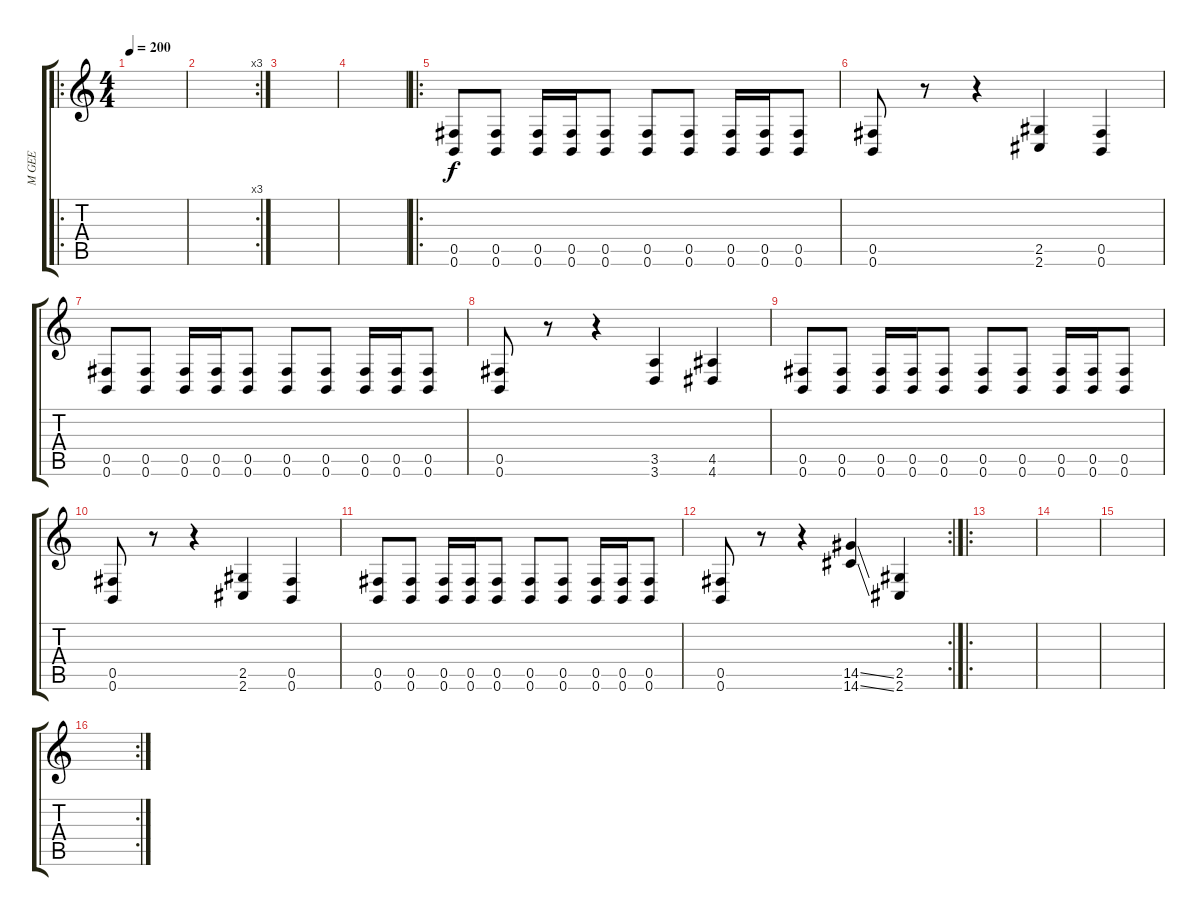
\track ("M GEE" "M GEE") {instrument distortionguitar}
\staff {score tabs}
\tuning (Db4 Ab3 E3 B2 Gb2 B1) {hide}
\ro
\ts (4 4)
\tempo 200
\clef g2
\ks c
|
\rc 3
|
|
|
\ro
(0.5 0.6).8 (0.5 0.6).8 (0.5 0.6).16 (0.5 0.6).16 (0.5 0.6).8 (0.5 0.6).8 (0.5 0.6).8 (0.5 0.6).16 (0.5 0.6).16 (0.5 0.6).8 |
(0.5 0.6).8 r.8 r.4 (2.5 2.6).4 (0.5 0.6).4 |
(0.5 0.6).8 (0.5 0.6).8 (0.5 0.6).16 (0.5 0.6).16 (0.5 0.6).8 (0.5 0.6).8 (0.5 0.6).8 (0.5 0.6).16 (0.5 0.6).16 (0.5 0.6).8 |
(0.5 0.6).8 r.8 r.4 (3.5 3.6).4 (4.5 4.6).4 |
(0.5 0.6).8 (0.5 0.6).8 (0.5 0.6).16 (0.5 0.6).16 (0.5 0.6).8 (0.5 0.6).8 (0.5 0.6).8 (0.5 0.6).16 (0.5 0.6).16 (0.5 0.6).8 |
(0.5 0.6).8 r.8 r.4 (2.5 2.6).4 (0.5 0.6).4 |
(0.5 0.6).8 (0.5 0.6).8 (0.5 0.6).16 (0.5 0.6).16 (0.5 0.6).8 (0.5 0.6).8 (0.5 0.6).8 (0.5 0.6).16 (0.5 0.6).16 (0.5 0.6).8 |
\rc 2
(0.5 0.6).8 r.8 r.4 (14.5{ss} 14.6{ss}).4 (2.5 2.6).4 |
\ro
|
|
|
\rc 2
